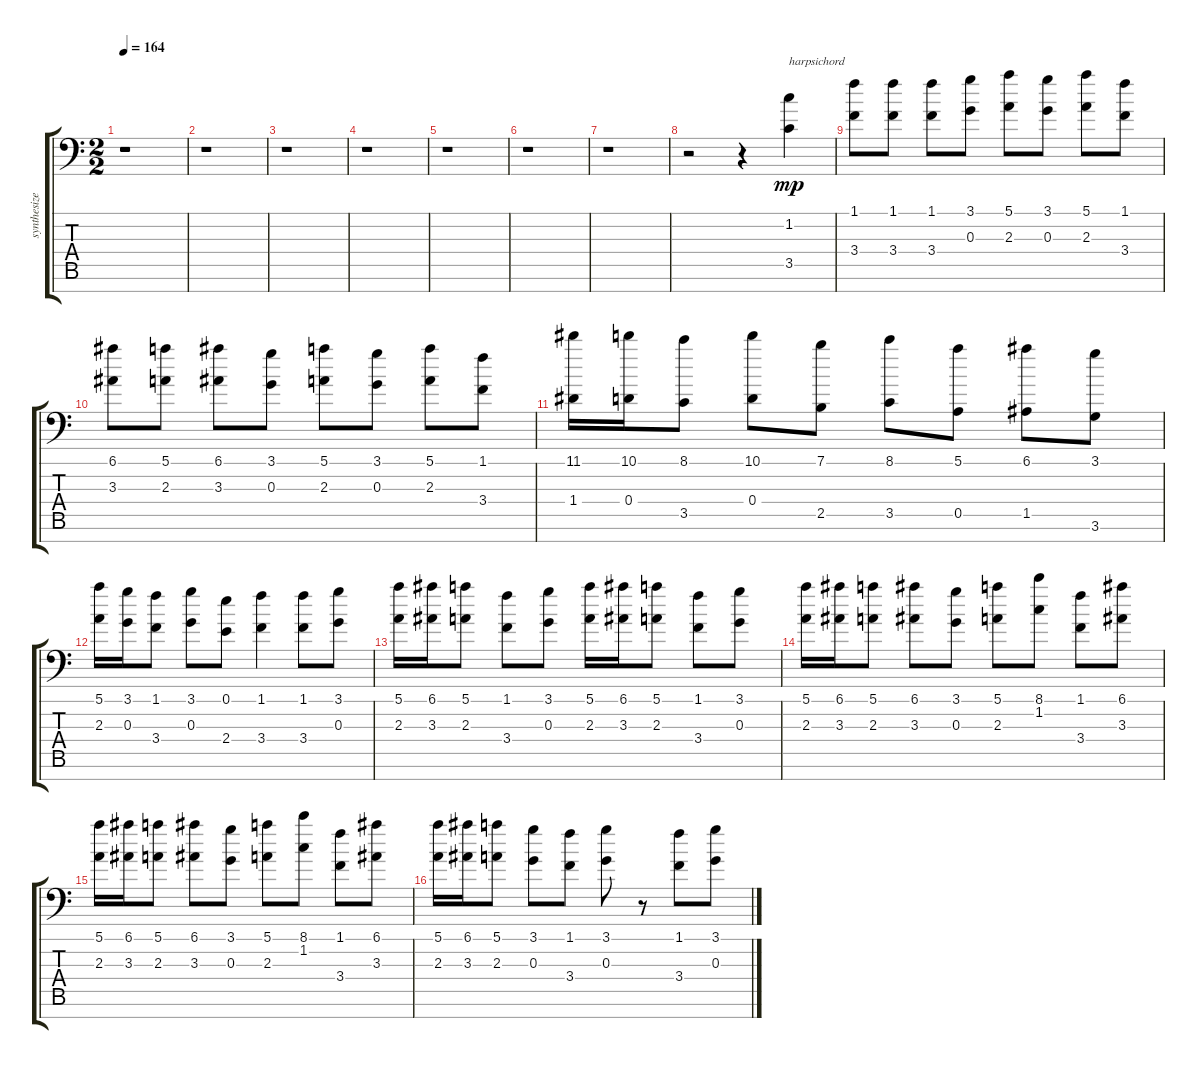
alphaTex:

\track ("synthesizer" "synthesize") {instrument acousticguitarnylon}
\staff {score tabs}
\tuning (E4 B3 G3 D3 A2 E2 A1) {hide}
\ts (2 2)
\tempo 164
\clef f4
\ks c
r.1{dy fff} |
r.1 |
r.1 |
r.1 |
r.1 |
r.1 |
r.1 |
r.2 r.4 (1.2 3.5).4{txt "harpsichord" dy mp instrument harpsichord} |
(1.1 3.4).8 (1.1 3.4).8 (1.1 3.4).8 (3.1 0.3).8 (5.1 2.3).8 (3.1 0.3).8 (5.1 2.3).8 (1.1 3.4).8 |
(6.1 3.3).8 (5.1 2.3).8 (6.1 3.3).8 (3.1 0.3).8 (5.1 2.3).8 (3.1 0.3).8 (5.1 2.3).8 (1.1 3.4).8 |
(11.1 1.4).16 (10.1 0.4).16 (8.1 3.5).8 (10.1 0.4).8 (7.1 2.5).8 (8.1 3.5).8 (5.1 0.5).8 (6.1 1.5).8 (3.1 3.6).8 |
(5.1 2.3).16 (3.1 0.3).16 (1.1 3.4).8 (3.1 0.3).8 (0.1 2.4).8 (1.1 3.4).4 (1.1 3.4).8 (3.1 0.3).8 |
(5.1 2.3).16 (6.1 3.3).16 (5.1 2.3).8 (1.1 3.4).8 (3.1 0.3).8 (5.1 2.3).16 (6.1 3.3).16 (5.1 2.3).8 (1.1 3.4).8 (3.1 0.3).8 |
(5.1 2.3).16 (6.1 3.3).16 (5.1 2.3).8 (6.1 3.3).8 (3.1 0.3).8 (5.1 2.3).8 (8.1 1.2).8 (1.1 3.4).8 (6.1 3.3).8 |
(5.1 2.3).16 (6.1 3.3).16 (5.1 2.3).8 (6.1 3.3).8 (3.1 0.3).8 (5.1 2.3).8 (8.1 1.2).8 (1.1 3.4).8 (6.1 3.3).8 |
(5.1 2.3).16 (6.1 3.3).16 (5.1 2.3).8 (3.1 0.3).8 (1.1 3.4).8 (3.1 0.3).8 r.8 (1.1 3.4).8 (3.1 0.3).8
